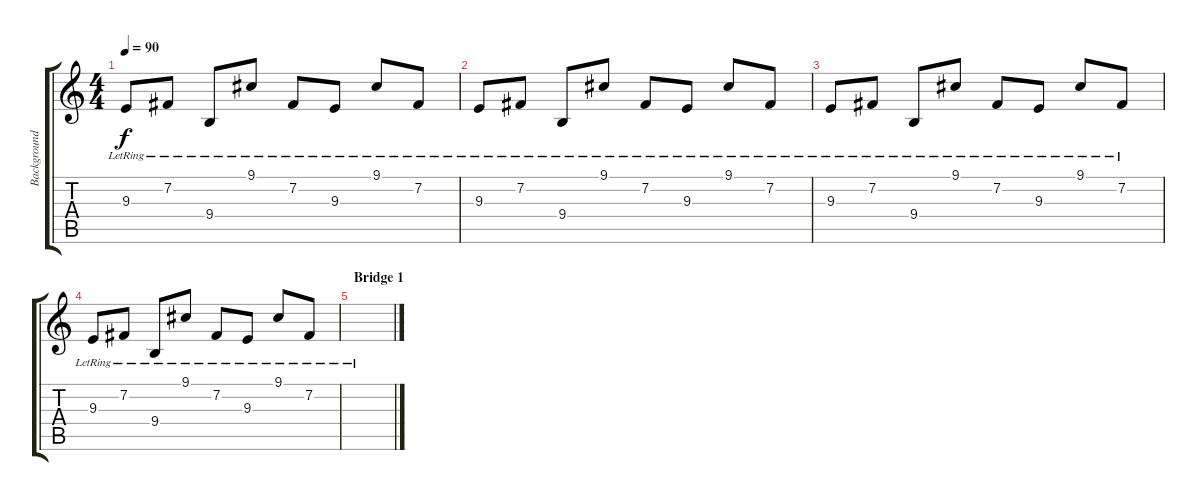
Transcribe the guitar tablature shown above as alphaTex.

\track ("Background Chorus keys" "Background") {instrument fx7echoes}
\staff {score tabs}
\tuning (E4 B3 G3 D3 A2 E2) {hide}
\ts (4 4)
\tempo 90
\clef g2
\ks c
9.3{lr}.8{dy f} 7.2{lr}.8 9.4{lr}.8 9.1{lr}.8 7.2{lr}.8 9.3{lr}.8 9.1{lr}.8 7.2{lr}.8 |
9.3{lr}.8 7.2{lr}.8 9.4{lr}.8 9.1{lr}.8 7.2{lr}.8 9.3{lr}.8 9.1{lr}.8 7.2{lr}.8 |
9.3{lr}.8 7.2{lr}.8 9.4{lr}.8 9.1{lr}.8 7.2{lr}.8 9.3{lr}.8 9.1{lr}.8 7.2{lr}.8 |
9.3{lr}.8 7.2{lr}.8 9.4{lr}.8 9.1{lr}.8 7.2{lr}.8 9.3{lr}.8 9.1{lr}.8 7.2{lr}.8 |
\section ("" "Bridge 1")
